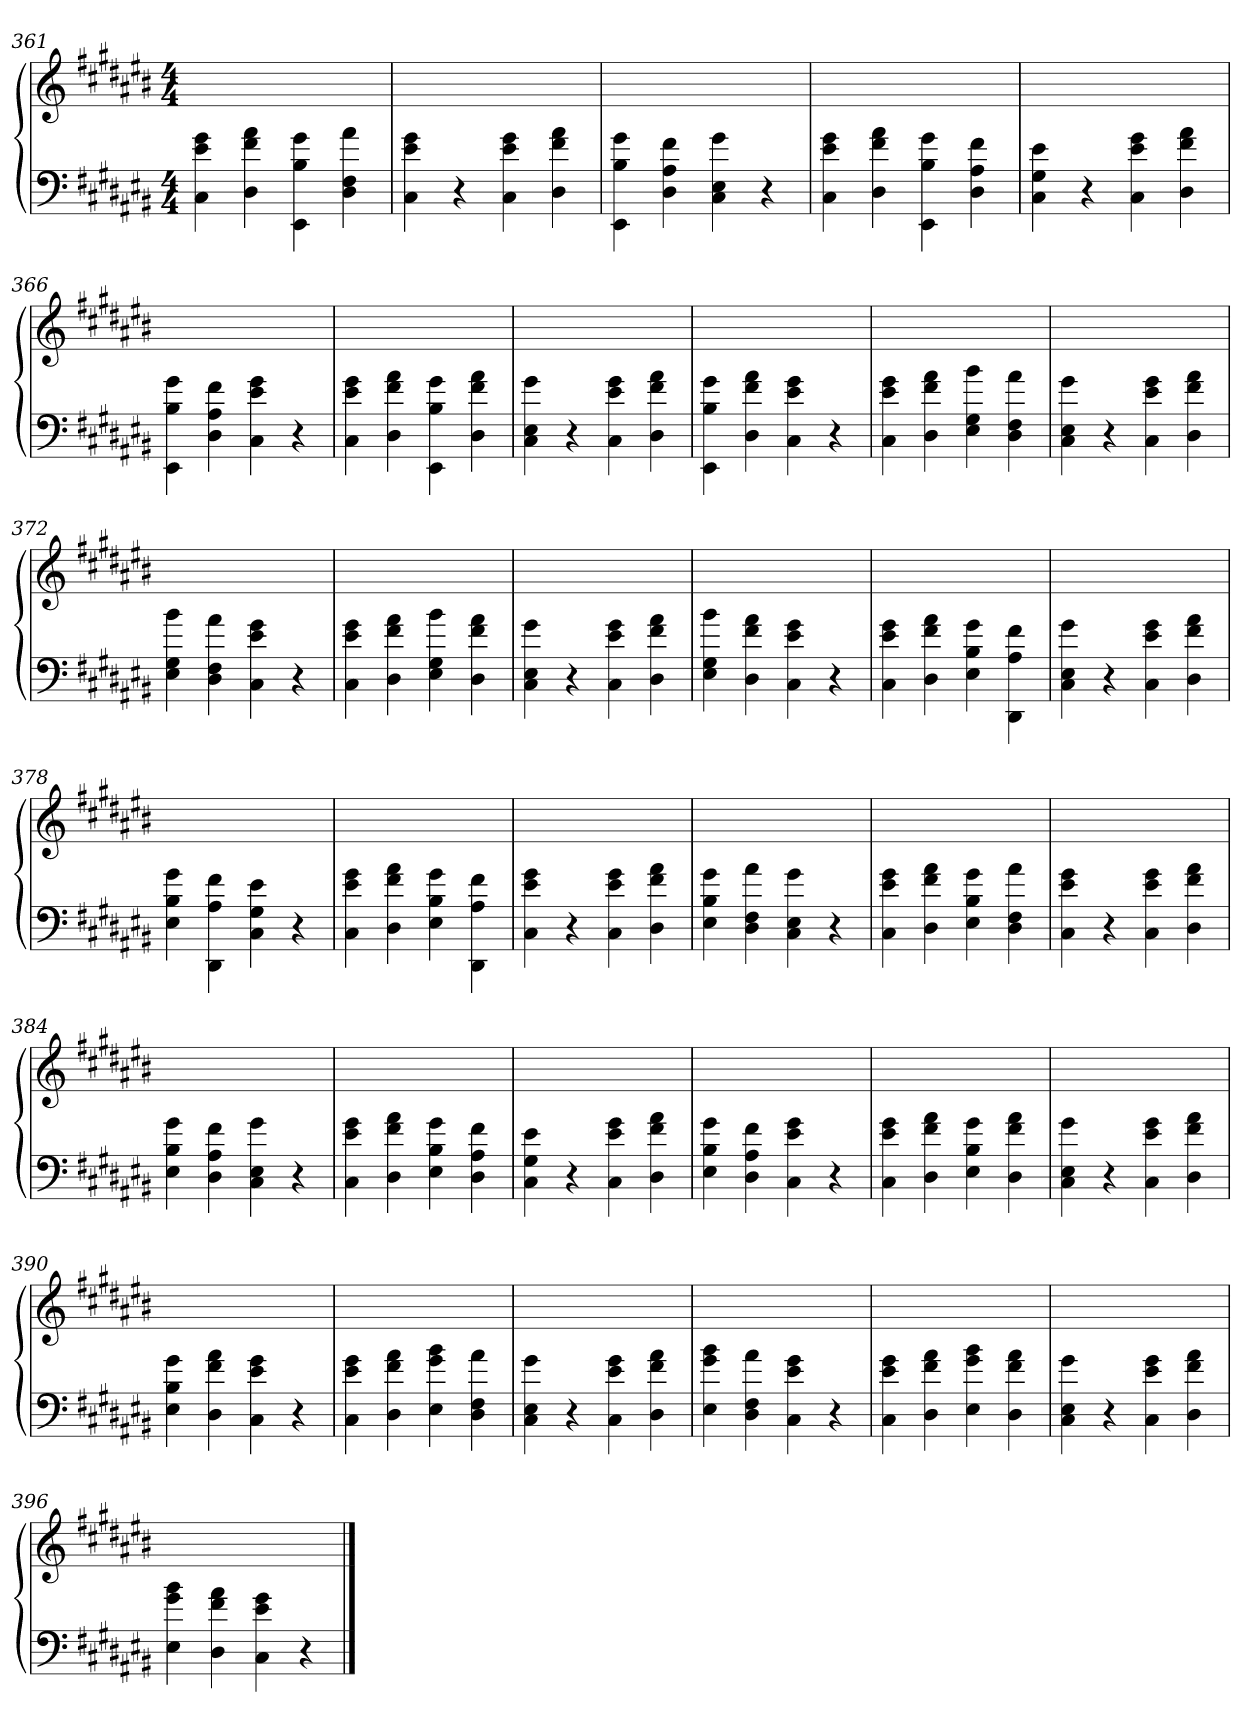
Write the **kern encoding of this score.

**kern	**kern
*part2	*part1
*staff2	*staff1
*clefF4	*clefG2
*k[f#c#g#d#a#e#b#]	*k[f#c#g#d#a#e#b#]
*C#:	*C#:
*M4/4	*M4/4
=361	=361
4C# 4e# 4g#	1ryy
4D# 4f# 4a#	.
4EE# 4B# 4g#	.
4D# 4F# 4a#	.
=362	=362
4C# 4e# 4g#	1ryy
4r	.
4C# 4e# 4g#	.
4D# 4f# 4a#	.
=363	=363
4EE# 4B# 4g#	1ryy
4D# 4A# 4f#	.
4C# 4E# 4g#	.
4r	.
=364	=364
4C# 4e# 4g#	1ryy
4D# 4f# 4a#	.
4EE# 4B# 4g#	.
4D# 4A# 4f#	.
=365	=365
4C# 4G# 4e#	1ryy
4r	.
4C# 4e# 4g#	.
4D# 4f# 4a#	.
=366	=366
4EE# 4B# 4g#	1ryy
4D# 4A# 4f#	.
4C# 4e# 4g#	.
4r	.
=367	=367
4C# 4e# 4g#	1ryy
4D# 4f# 4a#	.
4EE# 4B# 4g#	.
4D# 4f# 4a#	.
=368	=368
4C# 4E# 4g#	1ryy
4r	.
4C# 4e# 4g#	.
4D# 4f# 4a#	.
=369	=369
4EE# 4B# 4g#	1ryy
4D# 4f# 4a#	.
4C# 4e# 4g#	.
4r	.
=370	=370
4C# 4e# 4g#	1ryy
4D# 4f# 4a#	.
4E# 4G# 4b#	.
4D# 4F# 4a#	.
=371	=371
4C# 4E# 4g#	1ryy
4r	.
4C# 4e# 4g#	.
4D# 4f# 4a#	.
=372	=372
4E# 4G# 4b#	1ryy
4D# 4F# 4a#	.
4C# 4e# 4g#	.
4r	.
=373	=373
4C# 4e# 4g#	1ryy
4D# 4f# 4a#	.
4E# 4G# 4b#	.
4D# 4f# 4a#	.
=374	=374
4C# 4E# 4g#	1ryy
4r	.
4C# 4e# 4g#	.
4D# 4f# 4a#	.
=375	=375
4E# 4G# 4b#	1ryy
4D# 4f# 4a#	.
4C# 4e# 4g#	.
4r	.
=376	=376
4C# 4e# 4g#	1ryy
4D# 4f# 4a#	.
4E# 4B# 4g#	.
4DD# 4A# 4f#	.
=377	=377
4C# 4E# 4g#	1ryy
4r	.
4C# 4e# 4g#	.
4D# 4f# 4a#	.
=378	=378
4E# 4B# 4g#	1ryy
4DD# 4A# 4f#	.
4C# 4G# 4e#	.
4r	.
=379	=379
4C# 4e# 4g#	1ryy
4D# 4f# 4a#	.
4E# 4B# 4g#	.
4DD# 4A# 4f#	.
=380	=380
4C# 4e# 4g#	1ryy
4r	.
4C# 4e# 4g#	.
4D# 4f# 4a#	.
=381	=381
4E# 4B# 4g#	1ryy
4D# 4F# 4a#	.
4C# 4E# 4g#	.
4r	.
=382	=382
4C# 4e# 4g#	1ryy
4D# 4f# 4a#	.
4E# 4B# 4g#	.
4D# 4F# 4a#	.
=383	=383
4C# 4e# 4g#	1ryy
4r	.
4C# 4e# 4g#	.
4D# 4f# 4a#	.
=384	=384
4E# 4B# 4g#	1ryy
4D# 4A# 4f#	.
4C# 4E# 4g#	.
4r	.
=385	=385
4C# 4e# 4g#	1ryy
4D# 4f# 4a#	.
4E# 4B# 4g#	.
4D# 4A# 4f#	.
=386	=386
4C# 4G# 4e#	1ryy
4r	.
4C# 4e# 4g#	.
4D# 4f# 4a#	.
=387	=387
4E# 4B# 4g#	1ryy
4D# 4A# 4f#	.
4C# 4e# 4g#	.
4r	.
=388	=388
4C# 4e# 4g#	1ryy
4D# 4f# 4a#	.
4E# 4B# 4g#	.
4D# 4f# 4a#	.
=389	=389
4C# 4E# 4g#	1ryy
4r	.
4C# 4e# 4g#	.
4D# 4f# 4a#	.
=390	=390
4E# 4B# 4g#	1ryy
4D# 4f# 4a#	.
4C# 4e# 4g#	.
4r	.
=391	=391
4C# 4e# 4g#	1ryy
4D# 4f# 4a#	.
4E# 4g# 4b#	.
4D# 4F# 4a#	.
=392	=392
4C# 4E# 4g#	1ryy
4r	.
4C# 4e# 4g#	.
4D# 4f# 4a#	.
=393	=393
4E# 4g# 4b#	1ryy
4D# 4F# 4a#	.
4C# 4e# 4g#	.
4r	.
=394	=394
4C# 4e# 4g#	1ryy
4D# 4f# 4a#	.
4E# 4g# 4b#	.
4D# 4f# 4a#	.
=395	=395
4C# 4E# 4g#	1ryy
4r	.
4C# 4e# 4g#	.
4D# 4f# 4a#	.
=396	=396
4E# 4g# 4b#	1ryy
4D# 4f# 4a#	.
4C# 4e# 4g#	.
4r	.
==	==
*-	*-
